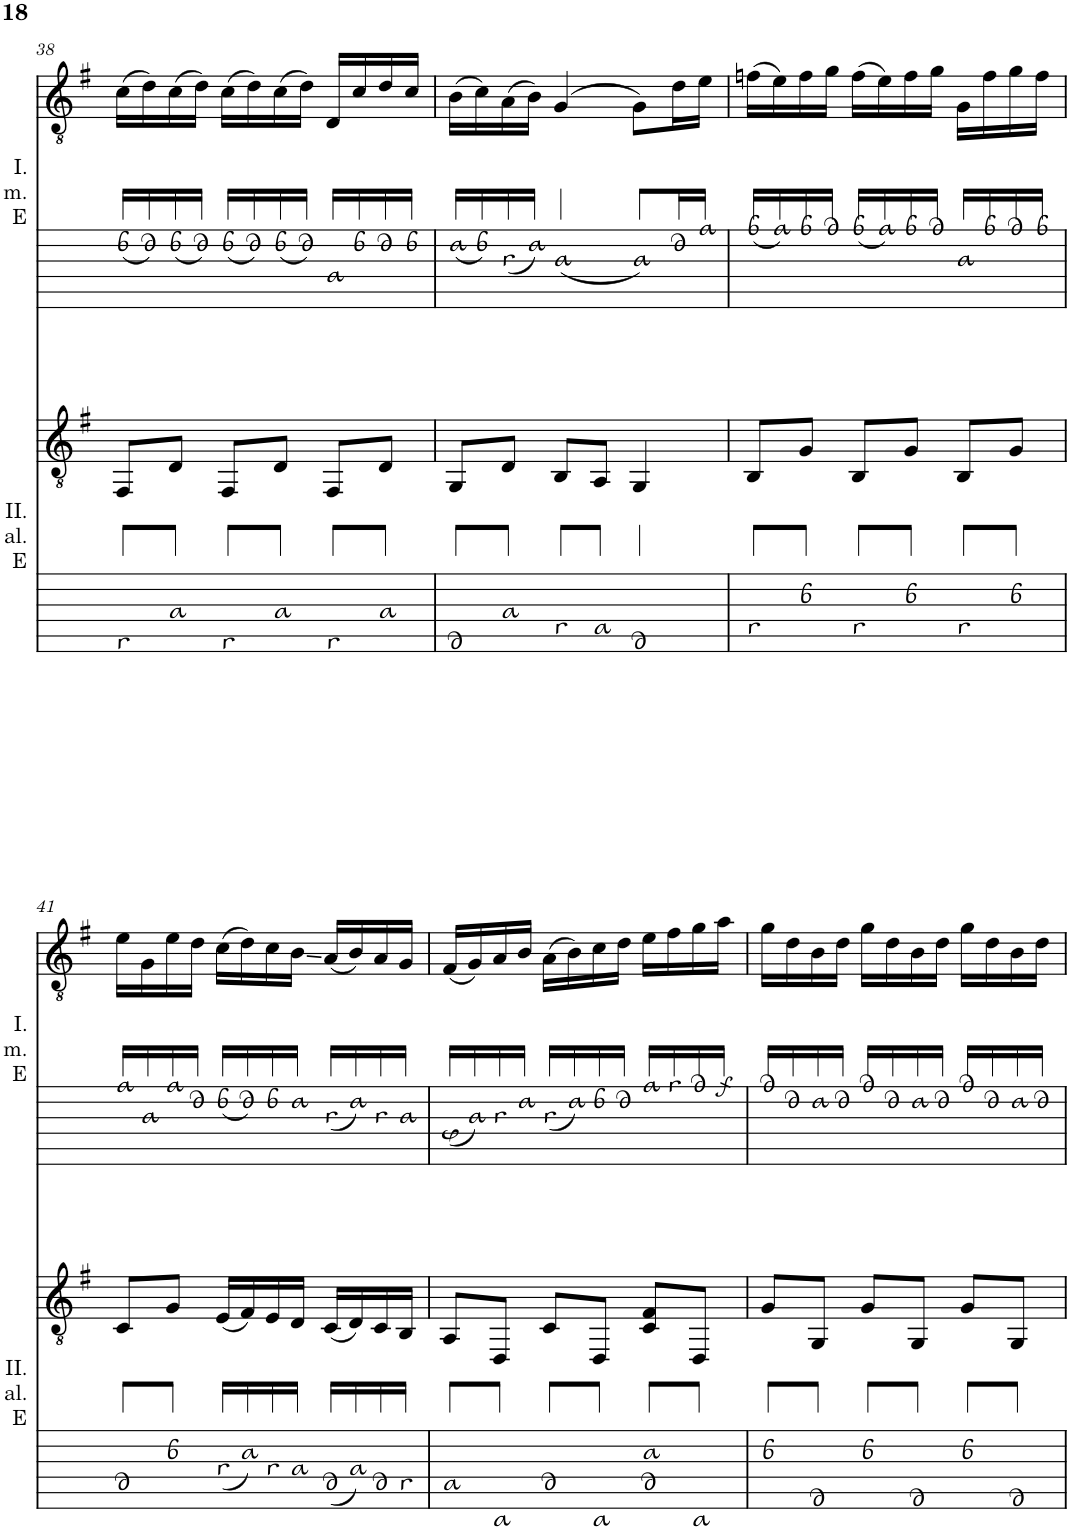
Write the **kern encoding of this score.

**kern	**kern	**kern	**kern
*part2	*part2	*part1	*part1
*staff4	*staff3	*staff2	*staff1
*I"II. arch lute in E	*	*I"I. man dora in E	*
*I'II. al. E	*	*I'I. m. E	*
!!LO:PB:g=z
*	*clefGv2	*	*clefGv2
*k[f#]	*k[f#]	*k[f#]	*k[f#]
*M3/4	*M3/4	*M3/4	*M3/4
=38	=38	=38	=38
8FF#/L	8FF#/L	16c/LL	(16c\LL
.	.	16d/	16d\)
8D/J	8D/J	16c/	(16c\
.	.	16d/JJ	16d\JJ)
8FF#/L	8FF#/L	16c/LL	(16c\LL
.	.	16d/	16d\)
8D/J	8D/J	16c/	(16c\
.	.	16d/JJ	16d\JJ)
8FF#/L	8FF#/L	16D/LL	16D/LL
.	.	16c/	16c/
8D/J	8D/J	16d/	16d/
.	.	16c/JJ	16c/JJ
=39	=39	=39	=39
8GG/L	8GG/L	16B/LL	(16B\LL
.	.	16c/	16c\)
8D/J	8D/J	16A/	(16A\
.	.	16B/JJ	16B\JJ)
8BB/L	8BB/L	4G/	(4G/
8AA/J	8AA/J	.	.
4GG/	4GG/	8G/L	8G\L)
.	.	16d/L	16d\L
.	.	16e/JJ	16e\JJ
=40	=40	=40	=40
8BB/L	8BB/L	16fn/LL	(16fn\LL
.	.	16e/	16e\)
8G/J	8G/J	16f/	16f\
.	.	16g/JJ	16g\JJ
8BB/L	8BB/L	16f/LL	(16f\LL
.	.	16e/	16e\)
8G/J	8G/J	16f/	16f\
.	.	16g/JJ	16g\JJ
8BB/L	8BB/L	16G/LL	16G\LL
.	.	16f/	16f\
8G/J	8G/J	16g/	16g\
.	.	16f/JJ	16f\JJ
!!LO:LB:g=z
=41	=41	=41	=41
8C/L	8C/L	16e/LL	16e\LL
.	.	16G/	16G\
8G/J	8G/J	16e/	16e\
.	.	16d/JJ	16d\JJ
16E/LL	(16E/LL	16c/LL	(16c\LL
16F#/	16F#/)	16d/	16d\)
16E/	16E/	16c/	16c\
16D/JJ	16D/JJ	16B/JJ	16B\JJ
16C/LL	(16C/LL	16A/LL	(16A/LL
16D/	16D/)	16B/	16B/)
16C/	16C/	16A/	16A/
16BB/JJ	16BB/JJ	16G/JJ	16G/JJ
=42	=42	=42	=42
8AA/L	8AA/L	16F#/LL	(16F#/LL
.	.	16G/	16G/)
8DD/J	8DD/J	16A/	16A/
.	.	16B/JJ	16B/JJ
8C/L	8C/L	16A/LL	(16A\LL
.	.	16B/	16B\)
8DD/J	8DD/J	16c/	16c\
.	.	16d/JJ	16d\JJ
8C/ 8F#/L	8C/ 8F#/L	16e/LL	16e\LL
.	.	16f#/	16f#\
8DD/J	8DD/J	16g/	16g\
.	.	16a/JJ	16a\JJ
=43	=43	=43	=43
8G/L	8G/L	16g/LL	16g\LL
.	.	16d/	16d\
8GG/J	8GG/J	16B/	16B\
.	.	16d/JJ	16d\JJ
8G/L	8G/L	16g/LL	16g\LL
.	.	16d/	16d\
8GG/J	8GG/J	16B/	16B\
.	.	16d/JJ	16d\JJ
8G/L	8G/L	16g/LL	16g\LL
.	.	16d/	16d\
8GG/J	8GG/J	16B/	16B\
.	.	16d/JJ	16d\JJ
=	=	=	=
*-	*-	*-	*-
